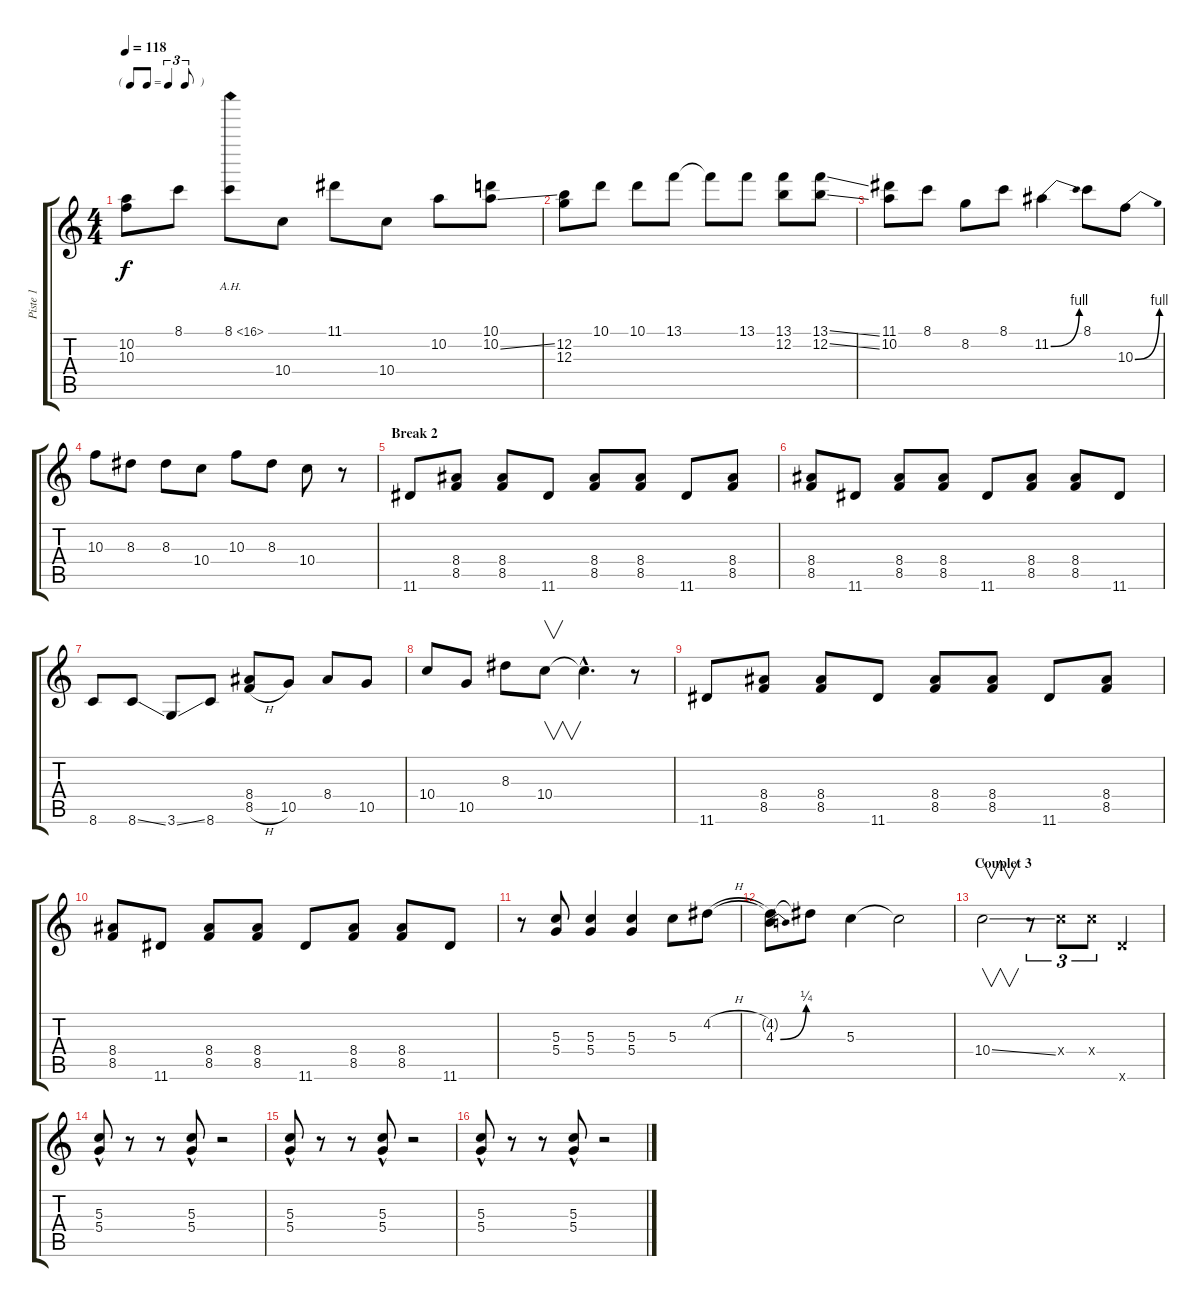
\track ("Piste 1" "Piste 1") {instrument distortionguitar}
\staff {score tabs}
\tuning (E4 B3 G3 D3 A2 E2) {hide}
\ts (4 4)
\tf triplet8th
\tempo 118
\clef g2
\ks c
(10.2 10.3).8{dy f} 8.1.8 8.1{ah 8}.8 10.4.8 11.1.8 10.4.8 10.2.8 (10.1 10.2{ss}).8 |
(12.2 12.3).8 10.1.8 10.1.8 13.1.8 13.1{t}.8 13.1.8 (13.1 12.2).8 (13.1{ss} 12.2{ss}).8 |
(11.1 10.2).8 8.1.8 8.2.8 8.1.8 11.2{be (bend 0 0 60 4)}.4 8.1.8 10.3{be (bend 0 0 60 4)}.8 |
10.3.8 8.3.8 8.3.8 10.4.8 10.3.8 8.3.8 10.4.8 r.8 |
\section ("" "Break 2")
11.6.8 (8.4 8.5).8 (8.4 8.5).8 11.6.8 (8.4 8.5).8 (8.4 8.5).8 11.6.8 (8.4 8.5).8 |
(8.4 8.5).8 11.6.8 (8.4 8.5).8 (8.4 8.5).8 11.6.8 (8.4 8.5).8 (8.4 8.5).8 11.6.8 |
8.6.8 8.6{ss}.8 3.6{ss}.8 8.6.8 (8.4 8.5{h}).8 10.5.8 8.4.8 10.5.8 |
10.4.8 10.5.8 8.3.8 10.4.8{v} 10.4{hac t}.4{d} r.8 |
11.6.8 (8.4 8.5).8 (8.4 8.5).8 11.6.8 (8.4 8.5).8 (8.4 8.5).8 11.6.8 (8.4 8.5).8 |
(8.4 8.5).8 11.6.8 (8.4 8.5).8 (8.4 8.5).8 11.6.8 (8.4 8.5).8 (8.4 8.5).8 11.6.8 |
r.8 (5.3 5.4).8 (5.3 5.4).4 (5.3 5.4).4 5.3.8 4.2{h}.8 |
(4.2{t} 4.3{be (bend 0 0 60 1)}).8 4.2{t}.8 5.3.4 5.3{t}.2 |
\section ("" "Couplet 3")
10.4{ss}.2{v} r.8{tu (3 2)} 10.4{x}.8{tu (3 2)} 10.4{x}.8{tu (3 2)} 10.6{x}.4 |
(5.3{hac} 5.4{hac}).8 r.8 r.8 (5.3{hac} 5.4{hac}).8 r.2 |
(5.3{hac} 5.4{hac}).8 r.8 r.8 (5.3{hac} 5.4{hac}).8 r.2 |
(5.3{hac} 5.4{hac}).8 r.8 r.8 (5.3{hac} 5.4{hac}).8 r.2
